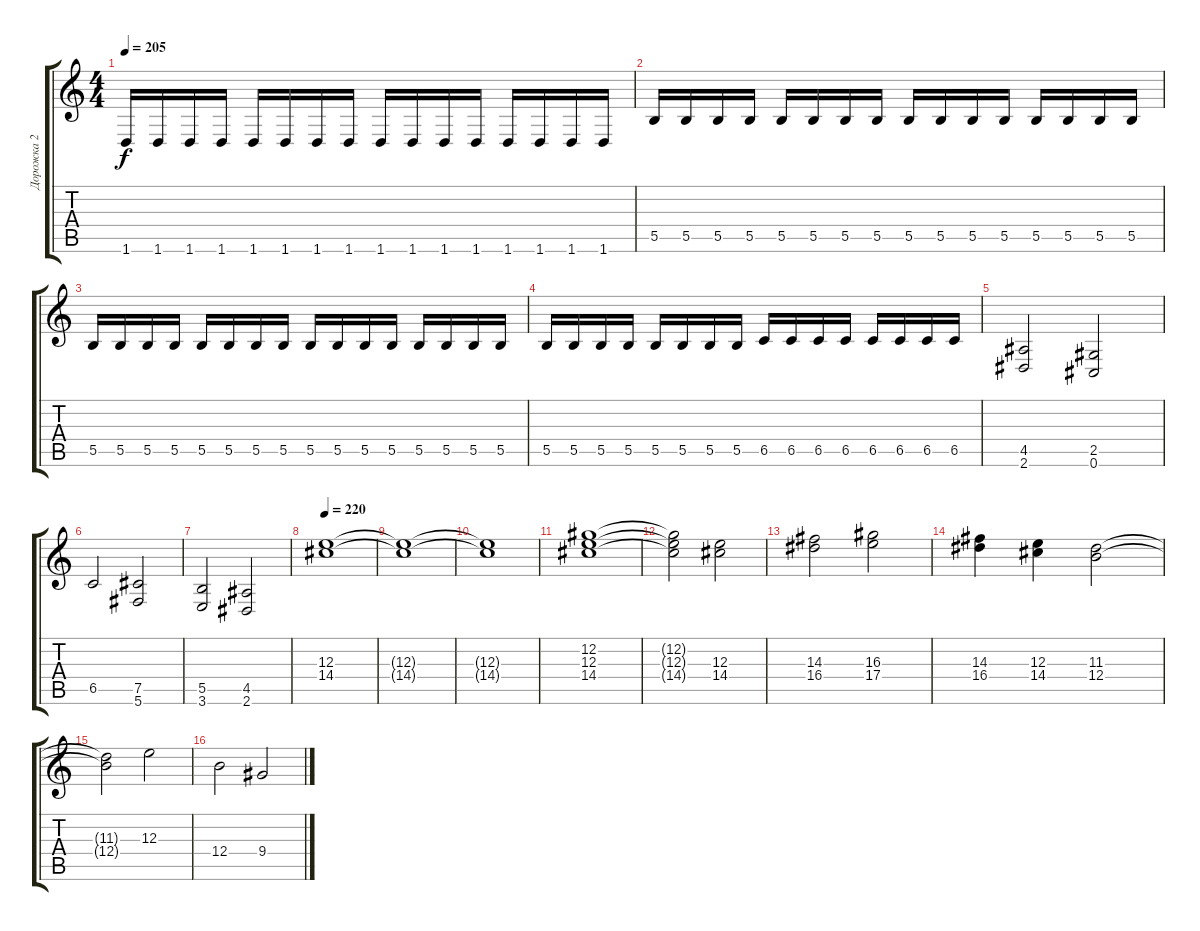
\track ("Дорожка 2" "Дорожка 2") {instrument distortionguitar}
\staff {score tabs}
\tuning (Db4 Ab3 E3 B2 Gb2 Db2) {hide}
\ts (4 4)
\tempo 205
\clef g2
\ks c
1.6.16{dy f} 1.6.16 1.6.16 1.6.16 1.6.16 1.6.16 1.6.16 1.6.16 1.6.16 1.6.16 1.6.16 1.6.16 1.6.16 1.6.16 1.6.16 1.6.16 |
5.5.16 5.5.16 5.5.16 5.5.16 5.5.16 5.5.16 5.5.16 5.5.16 5.5.16 5.5.16 5.5.16 5.5.16 5.5.16 5.5.16 5.5.16 5.5.16 |
5.5.16 5.5.16 5.5.16 5.5.16 5.5.16 5.5.16 5.5.16 5.5.16 5.5.16 5.5.16 5.5.16 5.5.16 5.5.16 5.5.16 5.5.16 5.5.16 |
5.5.16 5.5.16 5.5.16 5.5.16 5.5.16 5.5.16 5.5.16 5.5.16 6.5.16 6.5.16 6.5.16 6.5.16 6.5.16 6.5.16 6.5.16 6.5.16 |
(4.5 2.6).2 (2.5 0.6).2 |
6.5.2 (7.5 5.6).2 |
(5.5 3.6).2 (4.5 2.6).2 |
\tempo 220
(12.3 14.4).1 |
(12.3{t} 14.4{t}).1 |
(12.3{t} 14.4{t}).1 |
(12.2 12.3 14.4).1 |
(12.2{t} 12.3{t} 14.4{t}).2 (12.3 14.4).2 |
(14.3 16.4).2 (16.3 17.4).2 |
(14.3 16.4).4 (12.3 14.4).4 (11.3 12.4).2 |
(11.3{t} 12.4{t}).2 12.3.2 |
12.4.2 9.4.2
